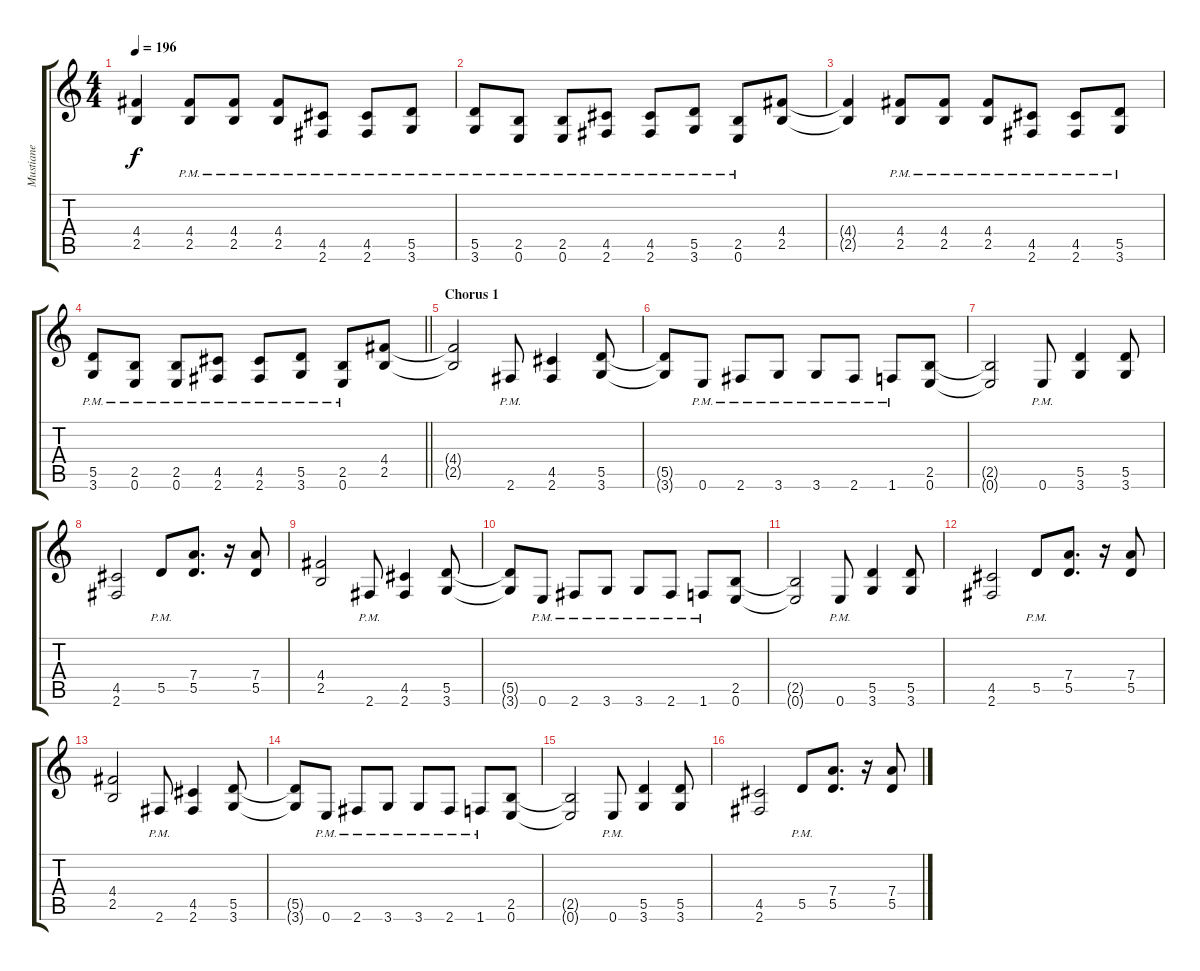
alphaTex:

\track ("Mustiane" "Mustiane") {instrument distortionguitar}
\staff {score tabs}
\tuning (E4 B3 G3 D3 A2 E2) {hide}
\ts (4 4)
\tempo 196
\clef g2
\ks c
(4.4 2.5).4{dy f} (4.4{pm} 2.5{pm}).8 (4.4{pm} 2.5{pm}).8 (4.4{pm} 2.5{pm}).8 (4.5{pm} 2.6{pm}).8 (4.5{pm} 2.6{pm}).8 (5.5{pm} 3.6{pm}).8 |
(5.5{pm} 3.6{pm}).8 (2.5{pm} 0.6{pm}).8 (2.5{pm} 0.6{pm}).8 (4.5{pm} 2.6{pm}).8 (4.5{pm} 2.6{pm}).8 (5.5{pm} 3.6{pm}).8 (2.5{pm} 0.6{pm}).8 (4.4 2.5).8 |
(4.4{t} 2.5{t}).4 (4.4{pm} 2.5{pm}).8 (4.4{pm} 2.5{pm}).8 (4.4{pm} 2.5{pm}).8 (4.5{pm} 2.6{pm}).8 (4.5{pm} 2.6{pm}).8 (5.5{pm} 3.6{pm}).8 |
\barLineRight lightlight
(5.5{pm} 3.6{pm}).8 (2.5{pm} 0.6{pm}).8 (2.5{pm} 0.6{pm}).8 (4.5{pm} 2.6{pm}).8 (4.5{pm} 2.6{pm}).8 (5.5{pm} 3.6{pm}).8 (2.5{pm} 0.6{pm}).8 (4.4 2.5).8 |
\section ("" "Chorus 1")
(4.4{t} 2.5{t}).2 2.6{pm}.8 (4.5 2.6).4 (5.5 3.6).8 |
(5.5{t} 3.6{t}).8 0.6{pm}.8 2.6{pm}.8 3.6{pm}.8 3.6{pm}.8 2.6{pm}.8 1.6{pm}.8 (2.5 0.6).8 |
(2.5{t} 0.6{t}).2 0.6{pm}.8 (5.5 3.6).4 (5.5 3.6).8 |
(4.5 2.6).2 5.5{pm}.8 (7.4 5.5).8{d} r.16 (7.4 5.5).8 |
(4.4 2.5).2 2.6{pm}.8 (4.5 2.6).4 (5.5 3.6).8 |
(5.5{t} 3.6{t}).8 0.6{pm}.8 2.6{pm}.8 3.6{pm}.8 3.6{pm}.8 2.6{pm}.8 1.6{pm}.8 (2.5 0.6).8 |
(2.5{t} 0.6{t}).2 0.6{pm}.8 (5.5 3.6).4 (5.5 3.6).8 |
(4.5 2.6).2 5.5{pm}.8 (7.4 5.5).8{d} r.16 (7.4 5.5).8 |
(4.4 2.5).2 2.6{pm}.8 (4.5 2.6).4 (5.5 3.6).8 |
(5.5{t} 3.6{t}).8 0.6{pm}.8 2.6{pm}.8 3.6{pm}.8 3.6{pm}.8 2.6{pm}.8 1.6{pm}.8 (2.5 0.6).8 |
(2.5{t} 0.6{t}).2 0.6{pm}.8 (5.5 3.6).4 (5.5 3.6).8 |
(4.5 2.6).2 5.5{pm}.8 (7.4 5.5).8{d} r.16 (7.4 5.5).8
